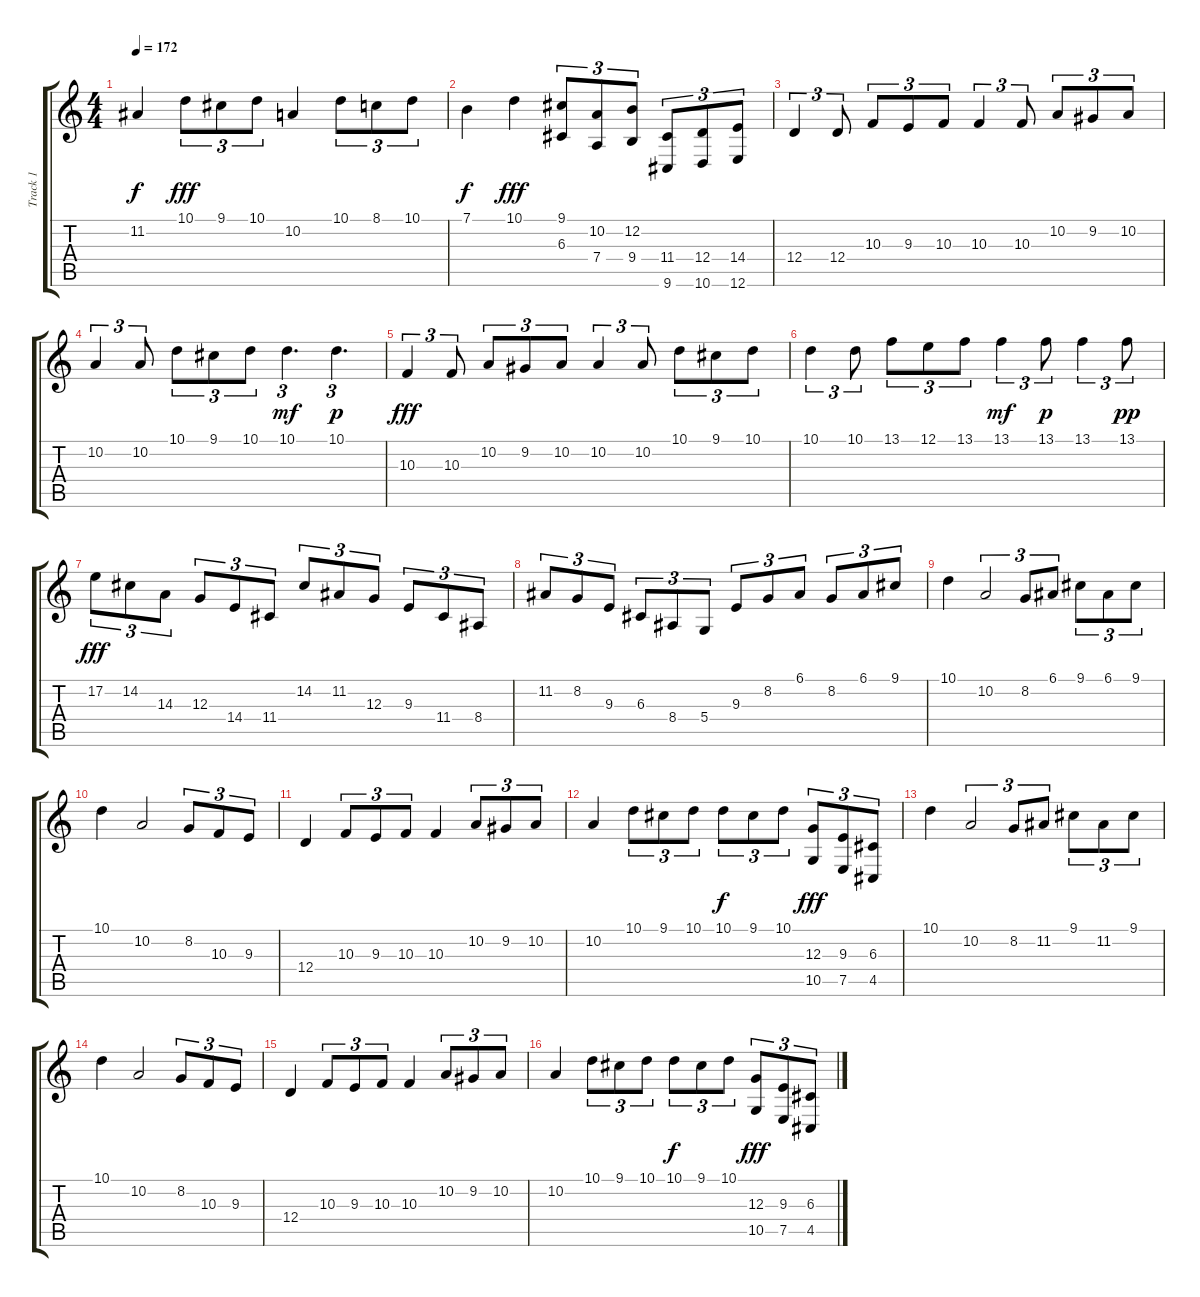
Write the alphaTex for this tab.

\track ("Track 1" "Track 1") {instrument lead2sawtooth}
\staff {score tabs}
\tuning (E4 B3 G3 D3 A2 E2) {hide}
\ts (4 4)
\tempo 172
\clef g2
\ks c
11.2.4{dy f} 10.1.8{tu (3 2) dy fff} 9.1.8{tu (3 2)} 10.1.8{tu (3 2)} 10.2.4 10.1.8{tu (3 2)} 8.1.8{tu (3 2)} 10.1.8{tu (3 2)} |
7.1.4{dy f} 10.1.4{dy fff} (9.1 6.3).8{tu (3 2)} (10.2 7.4).8{tu (3 2)} (12.2 9.4).8{tu (3 2)} (11.4 9.6).8{tu (3 2)} (12.4 10.6).8{tu (3 2)} (14.4 12.6).8{tu (3 2)} |
12.4.4{tu (3 2)} 12.4.8{tu (3 2)} 10.3.8{tu (3 2)} 9.3.8{tu (3 2)} 10.3.8{tu (3 2)} 10.3.4{tu (3 2)} 10.3.8{tu (3 2)} 10.2.8{tu (3 2)} 9.2.8{tu (3 2)} 10.2.8{tu (3 2)} |
10.2.4{tu (3 2)} 10.2.8{tu (3 2)} 10.1.8{tu (3 2)} 9.1.8{tu (3 2)} 10.1.8{tu (3 2)} 10.1.4{d tu (3 2) dy mf} 10.1.4{d tu (3 2) dy p} |
10.3.4{tu (3 2) dy fff} 10.3.8{tu (3 2)} 10.2.8{tu (3 2)} 9.2.8{tu (3 2)} 10.2.8{tu (3 2)} 10.2.4{tu (3 2)} 10.2.8{tu (3 2)} 10.1.8{tu (3 2)} 9.1.8{tu (3 2)} 10.1.8{tu (3 2)} |
10.1.4{tu (3 2)} 10.1.8{tu (3 2)} 13.1.8{tu (3 2)} 12.1.8{tu (3 2)} 13.1.8{tu (3 2)} 13.1.4{tu (3 2) dy mf} 13.1.8{tu (3 2) dy p} 13.1.4{tu (3 2)} 13.1.8{tu (3 2) dy pp} |
17.2.8{tu (3 2) dy fff} 14.2.8{tu (3 2)} 14.3.8{tu (3 2)} 12.3.8{tu (3 2)} 14.4.8{tu (3 2)} 11.4.8{tu (3 2)} 14.2.8{tu (3 2)} 11.2.8{tu (3 2)} 12.3.8{tu (3 2)} 9.3.8{tu (3 2)} 11.4.8{tu (3 2)} 8.4.8{tu (3 2)} |
11.2.8{tu (3 2)} 8.2.8{tu (3 2)} 9.3.8{tu (3 2)} 6.3.8{tu (3 2)} 8.4.8{tu (3 2)} 5.4.8{tu (3 2)} 9.3.8{tu (3 2)} 8.2.8{tu (3 2)} 6.1.8{tu (3 2)} 8.2.8{tu (3 2)} 6.1.8{tu (3 2)} 9.1.8{tu (3 2)} |
10.1.4 10.2.2{tu (3 2)} 8.2.8{tu (3 2)} 6.1.8{tu (3 2)} 9.1.8{tu (3 2)} 6.1.8{tu (3 2)} 9.1.8{tu (3 2)} |
10.1.4 10.2.2 8.2.8{tu (3 2)} 10.3.8{tu (3 2)} 9.3.8{tu (3 2)} |
12.4.4 10.3.8{tu (3 2)} 9.3.8{tu (3 2)} 10.3.8{tu (3 2)} 10.3.4 10.2.8{tu (3 2)} 9.2.8{tu (3 2)} 10.2.8{tu (3 2)} |
10.2.4 10.1.8{tu (3 2)} 9.1.8{tu (3 2)} 10.1.8{tu (3 2)} 10.1.8{tu (3 2) dy f} 9.1.8{tu (3 2)} 10.1.8{tu (3 2)} (12.3 10.5).8{tu (3 2) dy fff} (9.3 7.5).8{tu (3 2)} (6.3 4.5).8{tu (3 2)} |
10.1.4 10.2.2{tu (3 2)} 8.2.8{tu (3 2)} 11.2.8{tu (3 2)} 9.1.8{tu (3 2)} 11.2.8{tu (3 2)} 9.1.8{tu (3 2)} |
10.1.4 10.2.2 8.2.8{tu (3 2)} 10.3.8{tu (3 2)} 9.3.8{tu (3 2)} |
12.4.4 10.3.8{tu (3 2)} 9.3.8{tu (3 2)} 10.3.8{tu (3 2)} 10.3.4 10.2.8{tu (3 2)} 9.2.8{tu (3 2)} 10.2.8{tu (3 2)} |
10.2.4 10.1.8{tu (3 2)} 9.1.8{tu (3 2)} 10.1.8{tu (3 2)} 10.1.8{tu (3 2) dy f} 9.1.8{tu (3 2)} 10.1.8{tu (3 2)} (12.3 10.5).8{tu (3 2) dy fff} (9.3 7.5).8{tu (3 2)} (6.3 4.5).8{tu (3 2)}
